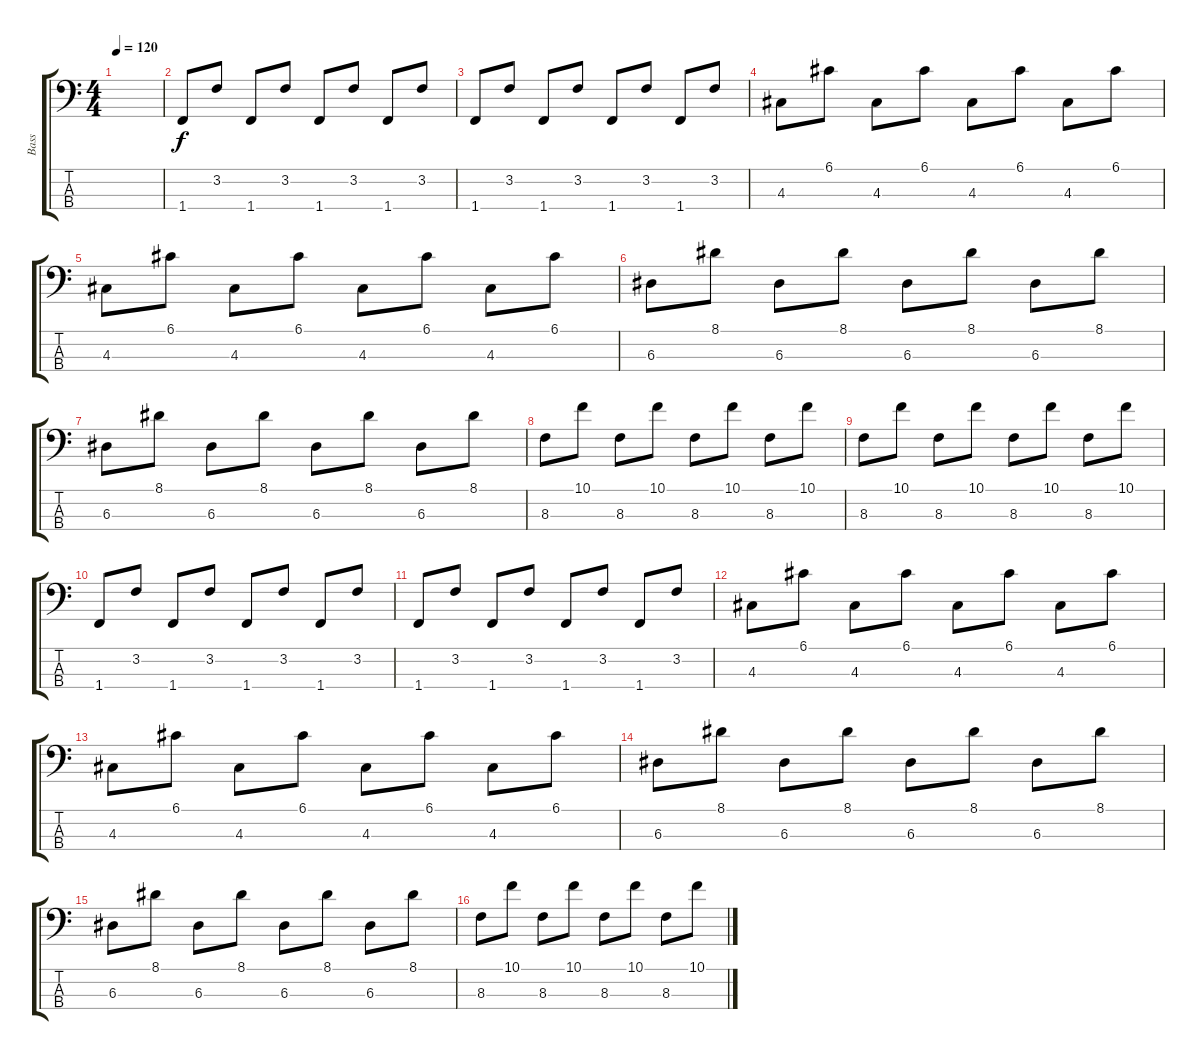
\track ("Bass" "Bass") {instrument electricbassfinger}
\staff {score tabs}
\tuning (G2 D2 A1 E1) {hide}
\ts (4 4)
\tempo 120
\clef f4
\ks c
|
1.4.8 3.2.8 1.4.8 3.2.8 1.4.8 3.2.8 1.4.8 3.2.8 |
1.4.8 3.2.8 1.4.8 3.2.8 1.4.8 3.2.8 1.4.8 3.2.8 |
4.3.8 6.1.8 4.3.8 6.1.8 4.3.8 6.1.8 4.3.8 6.1.8 |
4.3.8 6.1.8 4.3.8 6.1.8 4.3.8 6.1.8 4.3.8 6.1.8 |
6.3.8 8.1.8 6.3.8 8.1.8 6.3.8 8.1.8 6.3.8 8.1.8 |
6.3.8 8.1.8 6.3.8 8.1.8 6.3.8 8.1.8 6.3.8 8.1.8 |
8.3.8 10.1.8 8.3.8 10.1.8 8.3.8 10.1.8 8.3.8 10.1.8 |
8.3.8 10.1.8 8.3.8 10.1.8 8.3.8 10.1.8 8.3.8 10.1.8 |
1.4.8 3.2.8 1.4.8 3.2.8 1.4.8 3.2.8 1.4.8 3.2.8 |
1.4.8 3.2.8 1.4.8 3.2.8 1.4.8 3.2.8 1.4.8 3.2.8 |
4.3.8 6.1.8 4.3.8 6.1.8 4.3.8 6.1.8 4.3.8 6.1.8 |
4.3.8 6.1.8 4.3.8 6.1.8 4.3.8 6.1.8 4.3.8 6.1.8 |
6.3.8 8.1.8 6.3.8 8.1.8 6.3.8 8.1.8 6.3.8 8.1.8 |
6.3.8 8.1.8 6.3.8 8.1.8 6.3.8 8.1.8 6.3.8 8.1.8 |
8.3.8 10.1.8 8.3.8 10.1.8 8.3.8 10.1.8 8.3.8 10.1.8
